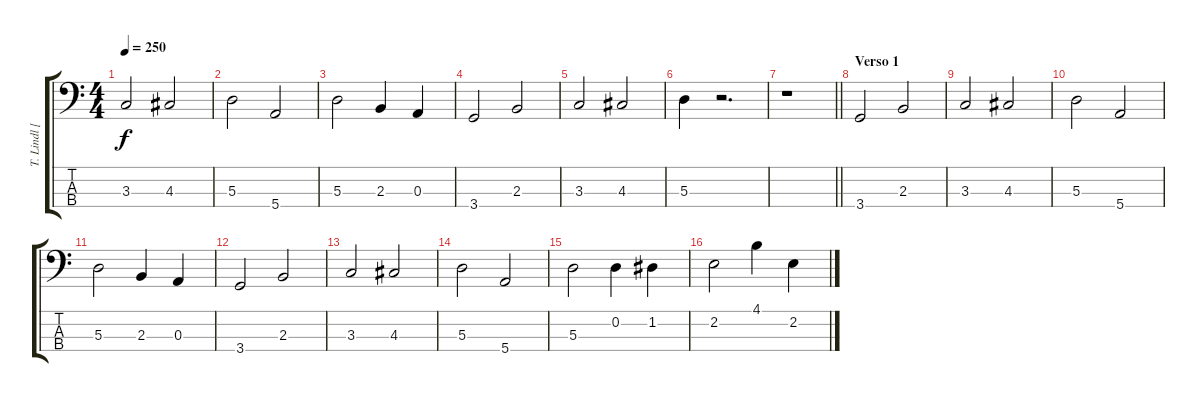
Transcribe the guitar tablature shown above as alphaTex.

\track ("T. Lindl [Contrabajo]" "T. Lindl [") {instrument acousticguitarsteel}
\staff {score tabs}
\tuning (G2 D2 A1 E1) {hide}
\ts (4 4)
\tempo 250
\clef f4
\ks c
3.3.2{dy f} 4.3.2 |
5.3.2 5.4.2 |
5.3.2 2.3.4 0.3.4 |
3.4.2 2.3.2 |
3.3.2 4.3.2 |
5.3.4 r.2{d} |
\barLineRight lightlight
r.1 |
\section ("" "Verso 1")
3.4.2 2.3.2 |
3.3.2 4.3.2 |
5.3.2 5.4.2 |
5.3.2 2.3.4 0.3.4 |
3.4.2 2.3.2 |
3.3.2 4.3.2 |
5.3.2 5.4.2 |
5.3.2 0.2.4 1.2.4 |
2.2.2 4.1.4 2.2.4
